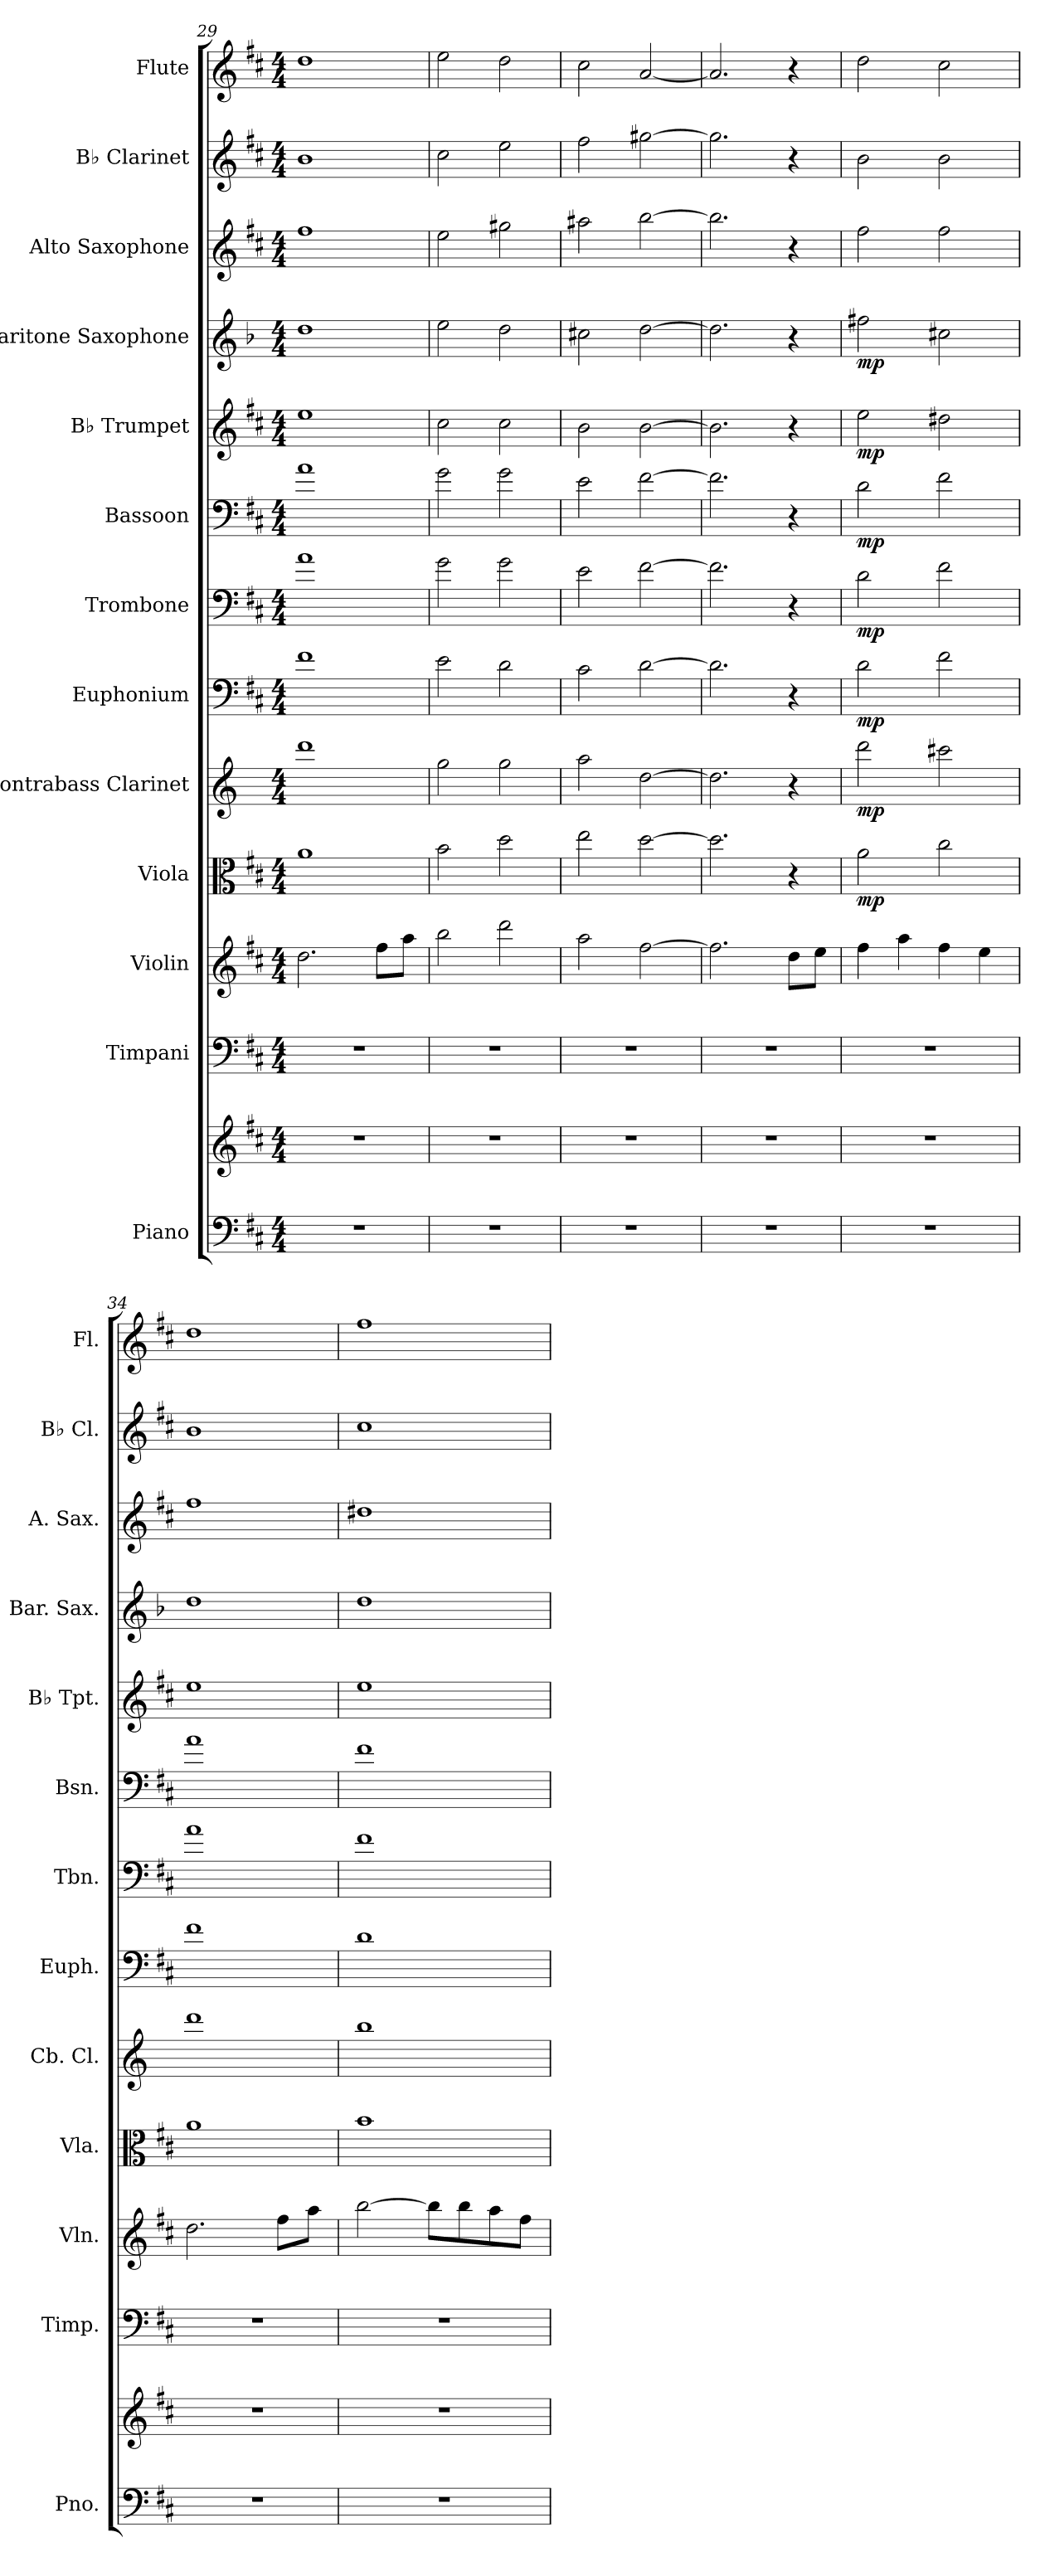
**kern	**kern	**kern	**kern	**kern	**dynam	**kern	**dynam	**kern	**dynam	**kern	**dynam	**kern	**dynam	**kern	**dynam	**kern	**dynam	**kern	**kern	**kern
*part13	*part13	*part12	*part11	*part10	*part10	*part9	*part9	*part8	*part8	*part7	*part7	*part6	*part6	*part5	*part5	*part4	*part4	*part3	*part2	*part1
*staff14	*staff13	*staff12	*staff11	*staff10	*staff10	*staff9	*staff9	*staff8	*staff8	*staff7	*staff7	*staff6	*staff6	*staff5	*staff5	*staff4	*staff4	*staff3	*staff2	*staff1
*I"Piano	*	*I"Timpani	*I"Violin	*I"Viola	*	*I"Contrabass Clarinet	*	*I"Euphonium	*	*I"Trombone	*	*I"Bassoon	*	*I"B♭ Trumpet	*	*I"Baritone Saxophone	*	*I"Alto Saxophone	*I"B♭ Clarinet	*I"Flute
*I'Pno.	*	*I'Timp.	*I'Vln.	*I'Vla.	*	*I'Cb. Cl.	*	*I'Euph.	*	*I'Tbn.	*	*I'Bsn.	*	*I'B♭ Tpt.	*	*I'Bar. Sax.	*	*I'A. Sax.	*I'B♭ Cl.	*I'Fl.
!!LO:PB:g=z
*clefF4	*clefG2	*clefF4	*clefG2	*clefC3	*	*clefG2	*	*clefF4	*	*clefF4	*	*clefF4	*	*clefG2	*	*clefG2	*	*clefG2	*clefG2	*clefG2
*	*	*	*	*	*	*ITrd15c26	*	*	*	*	*	*	*	*ITrd1c2	*	*ITrd12c21	*	*ITrd5c9	*ITrd1c2	*
*k[f#c#]	*k[f#c#]	*k[f#c#]	*k[f#c#]	*k[f#c#]	*	*k[]	*	*k[f#c#]	*	*k[f#c#]	*	*k[f#c#]	*	*k[]	*	*k[b-]	*	*k[b-]	*k[]	*k[f#c#]
*M4/4	*M4/4	*M4/4	*M4/4	*M4/4	*	*M4/4	*	*M4/4	*	*M4/4	*	*M4/4	*	*M4/4	*	*M4/4	*	*M4/4	*M4/4	*M4/4
=29	=29	=29	=29	=29	=29	=29	=29	=29	=29	=29	=29	=29	=29	=29	=29	=29	=29	=29	=29	=29
1r	1r	1r	2.dd\	1a	.	1d	.	1f#	.	1a	.	1a	.	1dd	.	1d	.	1a	1a	1dd
.	.	.	8ff#\L	.	.	.	.	.	.	.	.	.	.	.	.	.	.	.	.	.
.	.	.	8aa\J	.	.	.	.	.	.	.	.	.	.	.	.	.	.	.	.	.
=30	=30	=30	=30	=30	=30	=30	=30	=30	=30	=30	=30	=30	=30	=30	=30	=30	=30	=30	=30	=30
1r	1r	1r	2bb\	2b\	.	2G\	.	2e\	.	2g\	.	2g\	.	2b\	.	2e\	.	2g\	2b\	2ee\
.	.	.	2ddd\	2dd\	.	2G\	.	2d\	.	2g\	.	2g\	.	2b\	.	2d\	.	2bn\	2dd\	2dd\
=31	=31	=31	=31	=31	=31	=31	=31	=31	=31	=31	=31	=31	=31	=31	=31	=31	=31	=31	=31	=31
1r	1r	1r	2aa\	2ee\	.	2A\	.	2c#\	.	2e\	.	2e\	.	2a\	.	2c#X\	.	2cc#X\	2ee\	2cc#\
.	.	.	[2ff#\	[2dd\	.	[2D\	.	[2d\	.	[2f#\	.	[2f#\	.	[2a\	.	[2d\	.	[2dd\	[2ff#X\	[2a/
=32	=32	=32	=32	=32	=32	=32	=32	=32	=32	=32	=32	=32	=32	=32	=32	=32	=32	=32	=32	=32
1r	1r	1r	2.ff#\]	2.dd\]	.	2.D\]	.	2.d\]	.	2.f#\]	.	2.f#\]	.	2.a\]	.	2.d\]	.	2.dd\]	2.ff#\]	2.a/]
.	.	.	8dd\L	4r	.	4r	.	4r	.	4r	.	4r	.	4r	.	4r	.	4r	4r	4r
.	.	.	8ee\J	.	.	.	.	.	.	.	.	.	.	.	.	.	.	.	.	.
=33	=33	=33	=33	=33	=33	=33	=33	=33	=33	=33	=33	=33	=33	=33	=33	=33	=33	=33	=33	=33
!	!	!	!	!	!LO:DY:b	!	!LO:DY:b	!	!LO:DY:b	!	!LO:DY:b	!	!LO:DY:b	!	!LO:DY:b	!	!LO:DY:b	!	!	!
1r	1r	1r	4ff#\	2a\	mp	2d\	mp	2d\	mp	2d\	mp	2d\	mp	2dd\	mp	2f#X\	mp	2a\	2a\	2dd\
.	.	.	4aa\	.	.	.	.	.	.	.	.	.	.	.	.	.	.	.	.	.
.	.	.	4ff#\	2cc#\	.	2c#X\	.	2f#\	.	2f#\	.	2f#\	.	2cc#X\	.	2c#X\	.	2a\	2a\	2cc#\
.	.	.	4ee\	.	.	.	.	.	.	.	.	.	.	.	.	.	.	.	.	.
=34	=34	=34	=34	=34	=34	=34	=34	=34	=34	=34	=34	=34	=34	=34	=34	=34	=34	=34	=34	=34
1r	1r	1r	2.dd\	1a	.	1d	.	1f#	.	1a	.	1a	.	1dd	.	1d	.	1a	1a	1dd
.	.	.	8ff#\L	.	.	.	.	.	.	.	.	.	.	.	.	.	.	.	.	.
.	.	.	8aa\J	.	.	.	.	.	.	.	.	.	.	.	.	.	.	.	.	.
=35	=35	=35	=35	=35	=35	=35	=35	=35	=35	=35	=35	=35	=35	=35	=35	=35	=35	=35	=35	=35
1r	1r	1r	[2bb\	1b	.	1B	.	1d	.	1f#	.	1f#	.	1dd	.	1d	.	1f#X	1b	1ff#
.	.	.	8bb\L]	.	.	.	.	.	.	.	.	.	.	.	.	.	.	.	.	.
.	.	.	8bb\	.	.	.	.	.	.	.	.	.	.	.	.	.	.	.	.	.
.	.	.	8aa\	.	.	.	.	.	.	.	.	.	.	.	.	.	.	.	.	.
.	.	.	8ff#\J	.	.	.	.	.	.	.	.	.	.	.	.	.	.	.	.	.
=	=	=	=	=	=	=	=	=	=	=	=	=	=	=	=	=	=	=	=	=
*-	*-	*-	*-	*-	*-	*-	*-	*-	*-	*-	*-	*-	*-	*-	*-	*-	*-	*-	*-	*-
